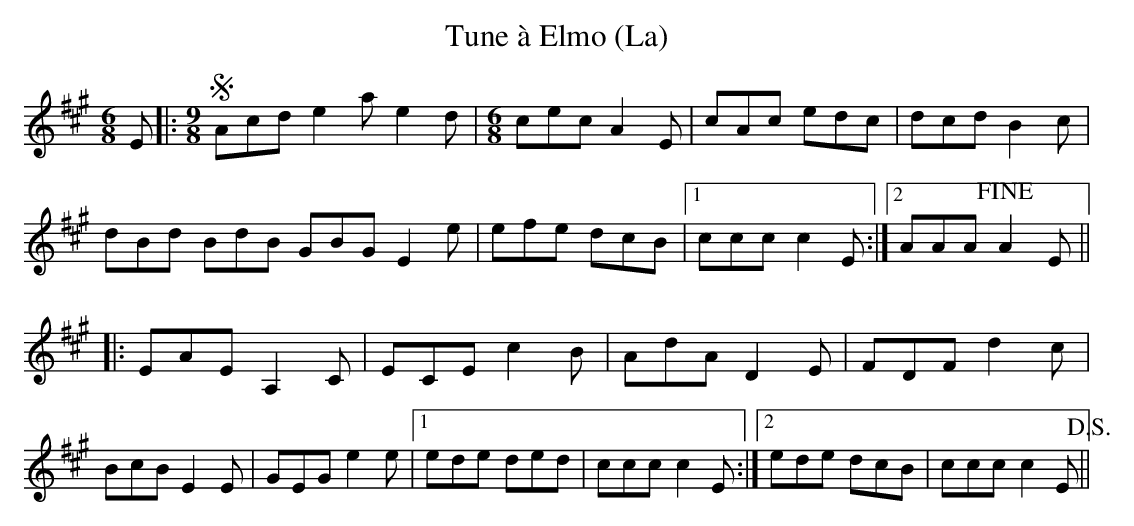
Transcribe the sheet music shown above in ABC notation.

X:1
T:Tune à Elmo (La)
M:6/8
L:1/8
K:A
E|:S[M:9/8]Acd e2a e2d|[M:6/8]cec A2E|cAc edc|dcd B2c|
dBd BdB GBG E2e|efe dcB|1 ccc c2E:|2 AAA !fine!A2E||
|:EAE A,2C|ECE c2B|AdA D2E |FDF d2c|
BcB E2E |GEG e2e|1 ede ded|ccc c2E:|2 ede dcB|ccc c2E!D.S.!||
